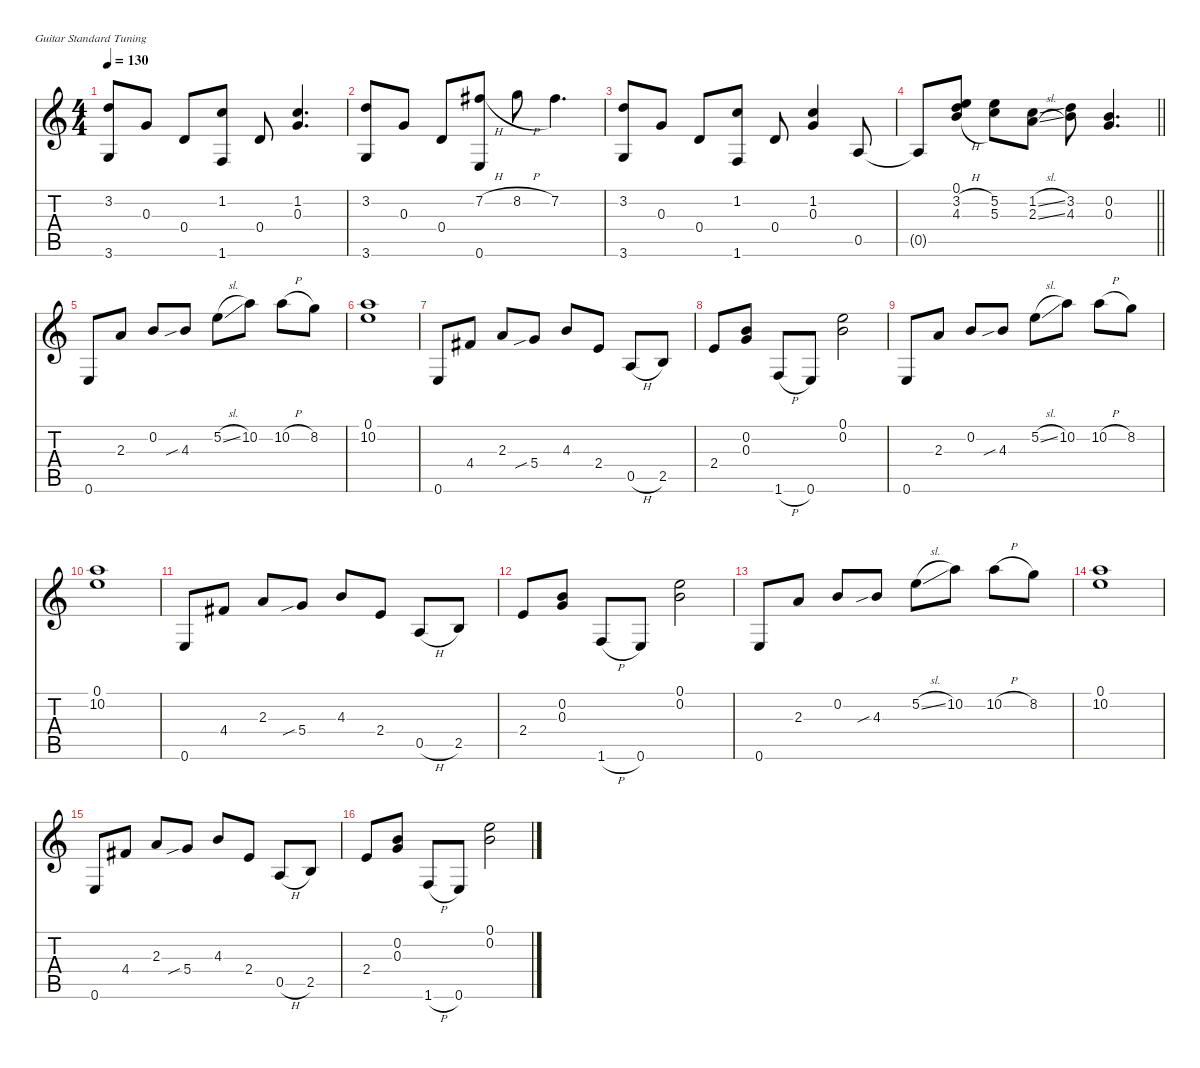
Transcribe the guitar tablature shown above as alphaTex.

\defaultSystemsLayout 4
\hideDynamics
\bracketExtendMode nobrackets
\singleTrackTrackNamePolicy hidden
\multiTrackTrackNamePolicy hidden
\firstSystemTrackNameMode fullname
\firstSystemTrackNameOrientation horizontal
\otherSystemsTrackNameOrientation horizontal
\track ("Guitar 1" "dist.guit.") {mute instrument distortionguitar}
\staff {score tabs}
\tuning (E4 B3 G3 D3 A2 E2)
\ts (4 4)
\tempo 130
\clef g2
\ks c
(3.2 3.6).8{dy f beam Up} 0.3.8{beam Up} 0.4.8{beam Up} (1.2 1.6).8{beam Up} 0.4.8{beam Up} (1.2 0.3).4{d beam Up} |
(3.2 3.6).8{beam Up} 0.3.8{beam Up} 0.4.8{beam Up} (7.2{h acc #} 0.6).8{beam Up} 8.2{h}.8{beam Down} 7.2{acc #}.4{d beam Down} |
(3.2 3.6).8{beam Up} 0.3.8{beam Up} 0.4.8{beam Up} (1.2 1.6).8{beam Up} 0.4.8{beam Up} (1.2 0.3).4{beam Up} 0.5.8{beam Up} |
\barLineRight lightlight
0.5{t}.8{beam Up} (3.2{h} 4.3{h} 0.1).8{beam Up} (5.2 5.3).8{beam Down} (1.2{sl} 2.3{sl}).8{beam Down} (3.2 4.3).8{beam Down} (0.2 0.3).4{d beam Up} |
0.6.8{beam Up} 2.3.8{beam Up} 0.2.8{beam Up} 4.3{sib}.8{beam Up} 5.2{sl}.8{beam Down} 10.2.8{beam Down} 10.2{h}.8{beam Down} 8.2.8{beam Down} |
(0.1 10.2).1{beam Down} |
0.6.8{beam Up} 4.4{acc #}.8{beam Up} 2.3.8{beam Up} 5.4{sib}.8{beam Up} 4.3.8{beam Up} 2.4.8{beam Up} 0.5{h}.8{beam Up} 2.5.8{beam Up} |
2.4.8{beam Up} (0.2 0.3).8{beam Up} 1.6{h}.8{beam Up} 0.6.8{beam Up} (0.1 0.2).2{beam Down} |
0.6.8{beam Up} 2.3.8{beam Up} 0.2.8{beam Up} 4.3{sib}.8{beam Up} 5.2{sl}.8{beam Down} 10.2.8{beam Down} 10.2{h}.8{beam Down} 8.2.8{beam Down} |
(0.1 10.2).1{beam Down} |
0.6.8{beam Up} 4.4{acc #}.8{beam Up} 2.3.8{beam Up} 5.4{sib}.8{beam Up} 4.3.8{beam Up} 2.4.8{beam Up} 0.5{h}.8{beam Up} 2.5.8{beam Up} |
2.4.8{beam Up} (0.2 0.3).8{beam Up} 1.6{h}.8{beam Up} 0.6.8{beam Up} (0.1 0.2).2{beam Down} |
0.6.8{beam Up} 2.3.8{beam Up} 0.2.8{beam Up} 4.3{sib}.8{beam Up} 5.2{sl}.8{beam Down} 10.2.8{beam Down} 10.2{h}.8{beam Down} 8.2.8{beam Down} |
(0.1 10.2).1{beam Down} |
0.6.8{beam Up} 4.4{acc #}.8{beam Up} 2.3.8{beam Up} 5.4{sib}.8{beam Up} 4.3.8{beam Up} 2.4.8{beam Up} 0.5{h}.8{beam Up} 2.5.8{beam Up} |
2.4.8{beam Up} (0.2 0.3).8{beam Up} 1.6{h}.8{beam Up} 0.6.8{beam Up} (0.1 0.2).2{beam Down}
